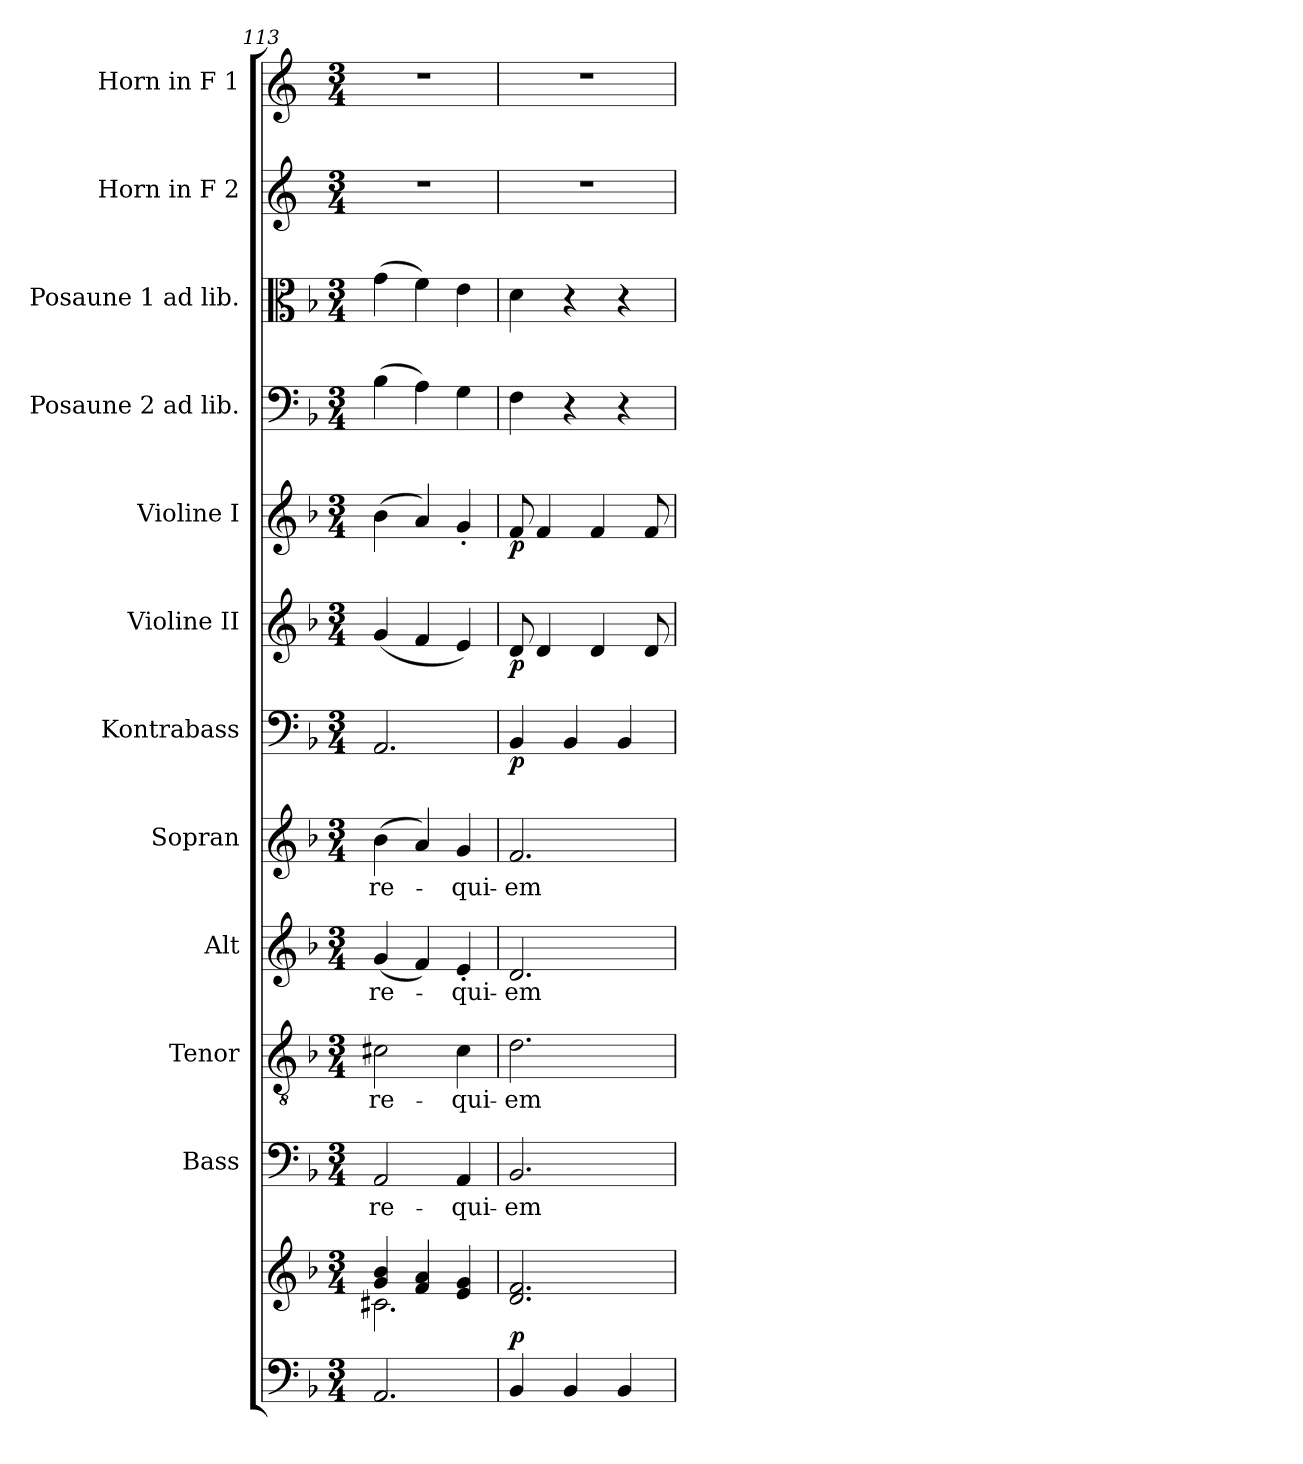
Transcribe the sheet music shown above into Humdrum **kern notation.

**kern	**kern	**dynam	**kern	**text	**kern	**text	**kern	**text	**kern	**text	**kern	**dynam	**kern	**dynam	**kern	**dynam	**kern	**kern	**kern	**kern
*part12	*part12	*part12	*part11	*part11	*part10	*part10	*part9	*part9	*part8	*part8	*part7	*part7	*part6	*part6	*part5	*part5	*part4	*part3	*part2	*part1
*staff13	*staff12	*staff12/13	*staff11	*staff11	*staff10	*staff10	*staff9	*staff9	*staff8	*staff8	*staff7	*staff7	*staff6	*staff6	*staff5	*staff5	*staff4	*staff3	*staff2	*staff1
*	*	*	*I"Bass	*	*I"Tenor	*	*I"Alt	*	*I"Sopran	*	*I"Kontrabass	*	*I"Violine II	*	*I"Violine I	*	*I"Posaune 2 ad lib.	*I"Posaune 1 ad lib.	*I"Horn in F 2	*I"Horn in F 1
*	*	*	*I'B.	*	*I'T.	*	*I'A.	*	*I'S.	*	*I'Kb.	*	*I'Vl. II	*	*I'Vl. I	*	*I'Pos. 2	*I'Pos. 1	*I'Hrn. F 2	*I'Hrn. F 1
!!LO:PB:g=z
*clefF4	*clefG2	*	*clefF4	*	*clefGv2	*	*clefG2	*	*clefG2	*	*clefF4	*	*clefG2	*	*clefG2	*	*clefF4	*clefC3	*clefG2	*clefG2
*	*	*	*	*	*	*	*	*	*	*	*ITrd7c12	*	*	*	*	*	*	*	*ITrd4c7	*ITrd4c7
*k[b-]	*k[b-]	*	*k[b-]	*	*k[b-]	*	*k[b-]	*	*k[b-]	*	*k[b-]	*	*k[b-]	*	*k[b-]	*	*k[b-]	*k[b-]	*k[b-]	*k[b-]
*F:	*F:	*	*F:	*	*F:	*	*F:	*	*F:	*	*F:	*	*F:	*	*F:	*	*F:	*F:	*F:	*F:
*M3/4	*M3/4	*	*M3/4	*	*M3/4	*	*M3/4	*	*M3/4	*	*M3/4	*	*M3/4	*	*M3/4	*	*M3/4	*M3/4	*M3/4	*M3/4
=113	=113	=113	=113	=113	=113	=113	=113	=113	=113	=113	=113	=113	=113	=113	=113	=113	=113	=113	=113	=113
*	*^	*	*	*	*	*	*	*	*	*	*	*	*	*	*	*	*	*	*	*
!	!	!	!	!	!LO:LY:b	!	!LO:LY:b	!	!LO:LY:b	!	!LO:LY:b	!	!	!	!	!	!	!	!	!	!
2.AA/	4g/ 4b-/	2.c#X\	.	2AA/	re-	2c#X\	re-	(<4g/	re-	(>4b-\	re-	2.AAA/	.	(<4g/	.	(>4b-\	.	(>4B-\	(>4g\	2.r	2.r
.	4f/ 4a/	.	.	.	.	.	.	4f/)	.	4a/)	.	.	.	4f/	.	4a/)	.	4A\)	4f\)	.	.
!	!	!	!	!	!LO:LY:b	!	!LO:LY:b	!	!LO:LY:b	!	!LO:LY:b	!	!	!	!	!	!	!	!	!	!
.	4e/ 4g/	.	.	4AA/	-qui-	4c#\	-qui-	4e'</	-qui-	4g/	-qui-	.	.	4e/)	.	4g'</	.	4G\	4e\	.	.
*	*v	*v	*	*	*	*	*	*	*	*	*	*	*	*	*	*	*	*	*	*	*
=114	=114	=114	=114	=114	=114	=114	=114	=114	=114	=114	=114	=114	=114	=114	=114	=114	=114	=114	=114	=114
!	!	!LO:DY:a=2	!	!LO:LY:b	!	!LO:LY:b	!	!LO:LY:b	!	!LO:LY:b	!	!LO:DY:b	!	!LO:DY:b	!	!LO:DY:b	!	!	!	!
4BB-/	2.d/ 2.f/	p	2.BB-/	-em	2.d\	-em	2.d/	-em	2.f/	-em	4BBB-/	p	8d/	p	8f/	p	4F\	4d\	2.r	2.r
.	.	.	.	.	.	.	.	.	.	.	.	.	4d/	.	4f/	.	.	.	.	.
4BB-/	.	.	.	.	.	.	.	.	.	.	4BBB-/	.	.	.	.	.	4r	4r	.	.
.	.	.	.	.	.	.	.	.	.	.	.	.	4d/	.	4f/	.	.	.	.	.
4BB-/	.	.	.	.	.	.	.	.	.	.	4BBB-/	.	.	.	.	.	4r	4r	.	.
.	.	.	.	.	.	.	.	.	.	.	.	.	8d/	.	8f/	.	.	.	.	.
=	=	=	=	=	=	=	=	=	=	=	=	=	=	=	=	=	=	=	=	=
*-	*-	*-	*-	*-	*-	*-	*-	*-	*-	*-	*-	*-	*-	*-	*-	*-	*-	*-	*-	*-
